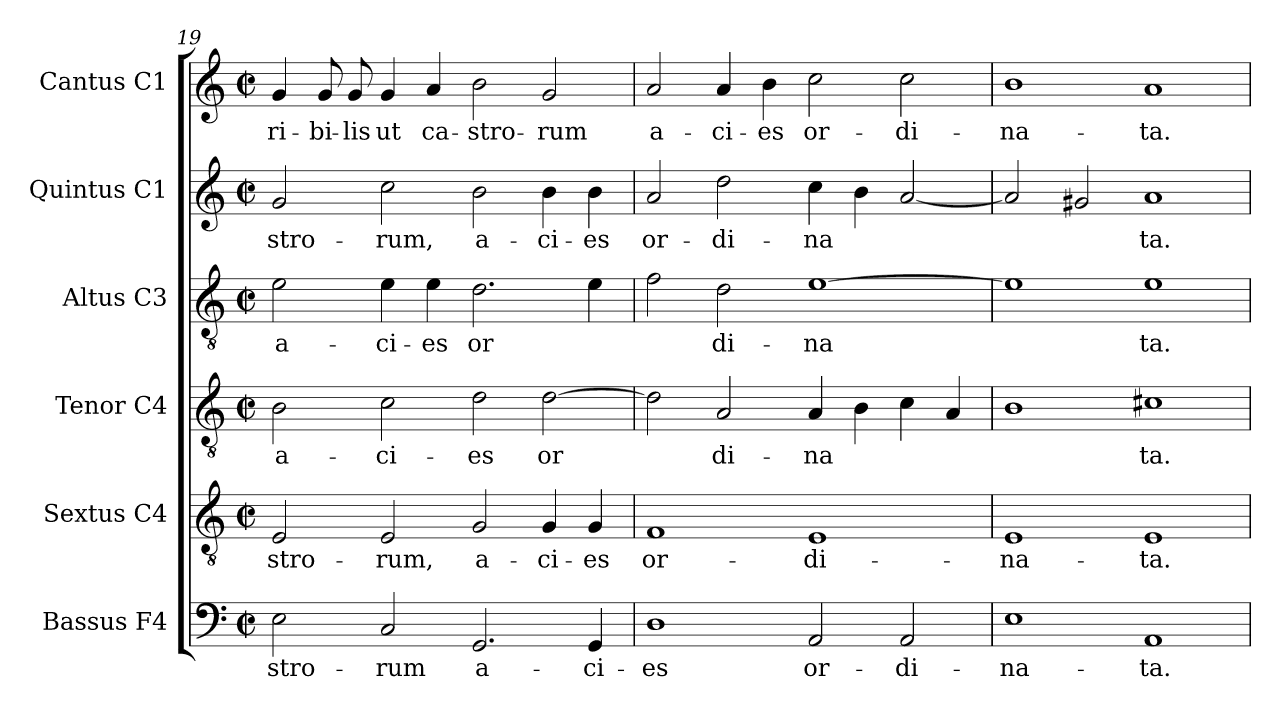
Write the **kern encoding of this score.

**kern	**text	**kern	**text	**kern	**text	**kern	**text	**kern	**text	**kern	**text
*part6	*part6	*part5	*part5	*part4	*part4	*part3	*part3	*part2	*part2	*part1	*part1
*staff6	*staff6	*staff5	*staff5	*staff4	*staff4	*staff3	*staff3	*staff2	*staff2	*staff1	*staff1
*I"Bassus  F4	*	*I"Sextus  C4	*	*I"Tenor  C4	*	*I"Altus  C3	*	*I"Quintus  C1	*	*I"Cantus  C1	*
*clefF4	*	*clefGv2	*	*clefGv2	*	*clefGv2	*	*clefG2	*	*clefG2	*
*k[]	*	*k[]	*	*k[]	*	*k[]	*	*k[]	*	*k[]	*
*C:	*	*C:	*	*C:	*	*C:	*	*C:	*	*C:	*
*M2/2	*	*M2/2	*	*M2/2	*	*M2/2	*	*M2/2	*	*M2/2	*
*met(c|)	*	*met(c|)	*	*met(c|)	*	*met(c|)	*	*met(c|)	*	*met(c|)	*
=19	=19	=19	=19	=19	=19	=19	=19	=19	=19	=19	=19
!	!LO:LY:b:cj	!	!LO:LY:b:cj	!	!LO:LY:b:cj	!	!LO:LY:b:cj	!	!LO:LY:b:cj	!	!LO:LY:b:cj
2E\	-stro-	2E/	-stro-	2B\	a-	2e\	a-	2g/	-stro-	4g/	-ri-
!	!	!	!	!	!	!	!	!	!	!	!LO:LY:b:cj
.	.	.	.	.	.	.	.	.	.	8g/	-bi-
!	!	!	!	!	!	!	!	!	!	!	!LO:LY:b:cj
.	.	.	.	.	.	.	.	.	.	8g/	-lis
!	!LO:LY:b:cj	!	!LO:LY:b:cj	!	!LO:LY:b:cj	!	!LO:LY:b:cj	!	!LO:LY:b:cj	!	!LO:LY:b:cj
2C/	-rum	2E/	-rum,	2c\	-ci-	4e\	-ci-	2cc\	-rum,	4g/	ut
!	!	!	!	!	!	!	!LO:LY:b:cj	!	!	!	!LO:LY:b:cj
.	.	.	.	.	.	4e\	-es	.	.	4a/	ca-
!	!LO:LY:b:cj	!	!LO:LY:b:cj	!	!LO:LY:b:cj	!	!LO:LY:b:cj	!	!LO:LY:b:cj	!	!LO:LY:b:cj
2.GG/	a-	2G/	a-	2d\	-es	2.d\	or-	2b\	a-	2b\	-stro-
!	!	!	!LO:LY:b:cj	!	!LO:LY:b:cj	!	!	!	!LO:LY:b:cj	!	!LO:LY:b:cj
.	.	4G/	-ci-	[>2d\	or-	.	.	4b\	-ci-	2g/	-rum
!	!LO:LY:b:cj	!	!LO:LY:b:cj	!	!	!	!LO:LY:b:cj	!	!LO:LY:b:cj	!	!
4GG/	-ci-	4G/	-es	.	.	4e\	--	4b\	-es	.	.
=20	=20	=20	=20	=20	=20	=20	=20	=20	=20	=20	=20
!	!LO:LY:b:cj	!	!LO:LY:b:cj	!	!LO:LY:b:cj	!	!LO:LY:b:cj	!	!LO:LY:b:cj	!	!LO:LY:b:cj
1D	-es	1F	or-	2d\]	--	2f\	--	2a/	or-	2a/	a-
!	!	!	!	!	!LO:LY:b:cj	!	!LO:LY:b:cj	!	!LO:LY:b:cj	!	!LO:LY:b:cj
.	.	.	.	2A/	-di-	2d\	-di-	2dd\	-di-	4a/	-ci-
!	!	!	!	!	!	!	!	!	!	!	!LO:LY:b:cj
.	.	.	.	.	.	.	.	.	.	4b\	-es
!	!LO:LY:b:cj	!	!LO:LY:b:cj	!	!LO:LY:b:cj	!	!LO:LY:b:cj	!	!LO:LY:b:cj	!	!LO:LY:b:cj
2AA/	or-	1E	-di-	4A/	-na-	[>1e	-na-	4cc\	-na-	2cc\	or-
!	!	!	!	!	!LO:LY:b:cj	!	!	!	!LO:LY:b:cj	!	!
.	.	.	.	4B\	--	.	.	4b\	--	.	.
!	!LO:LY:b:cj	!	!	!	!LO:LY:b:cj	!	!	!	!LO:LY:b:cj	!	!LO:LY:b:cj
2AA/	-di-	.	.	4c\	--	.	.	[<2a/	--	2cc\	-di-
!	!	!	!	!	!LO:LY:b:cj	!	!	!	!	!	!
.	.	.	.	4A/	--	.	.	.	.	.	.
=21	=21	=21	=21	=21	=21	=21	=21	=21	=21	=21	=21
!	!LO:LY:b:cj	!	!LO:LY:b:cj	!	!LO:LY:b:cj	!	!LO:LY:b:cj	!	!LO:LY:b:cj	!	!LO:LY:b:cj
1E	-na-	1E	-na-	1B	--	1e]	--	2a/]	--	1b	-na-
!	!	!	!	!	!	!	!	!	!LO:LY:b:cj	!	!
.	.	.	.	.	.	.	.	2g#X/	--	.	.
!	!LO:LY:b:cj	!	!LO:LY:b:cj	!	!LO:LY:b:cj	!	!LO:LY:b:cj	!	!LO:LY:b:cj	!	!LO:LY:b:cj
1AA	-ta.	1E	-ta.	1c#X	-ta.	1e	-ta.	1a	-ta.	1a	-ta.
=	=	=	=	=	=	=	=	=	=	=	=
*-	*-	*-	*-	*-	*-	*-	*-	*-	*-	*-	*-
